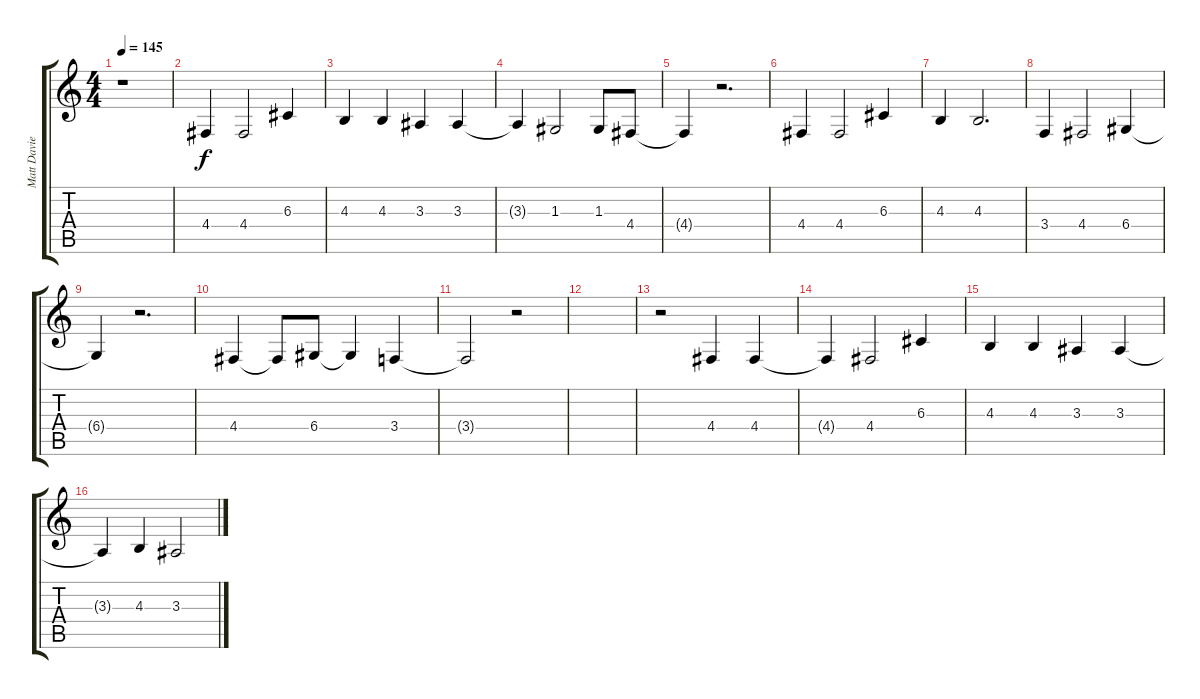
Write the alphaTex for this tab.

\track ("Matt Davies" "Matt Davie") {instrument tuba}
\staff {score tabs}
\tuning (E4 B3 G3 D3 A2 E2) {hide}
\ts (4 4)
\tempo 145
\clef g2
\ks c
r.1{dy f} |
4.4.4 4.4.2 6.3.4 |
4.3.4 4.3.4 3.3.4 3.3.4 |
3.3{t}.4 1.3.2 1.3.8 4.4.8 |
4.4{t}.4 r.2{d} |
4.4.4 4.4.2 6.3.4 |
4.3.4 4.3.2{d} |
3.4.4 4.4.2 6.4.4 |
6.4{t}.4 r.2{d} |
4.4.4 4.4{t}.8 6.4.8 6.4{t}.4 3.4.4 |
3.4{t}.2 r.2 |
|
r.2 4.4.4 4.4.4 |
4.4{t}.4 4.4.2 6.3.4 |
4.3.4 4.3.4 3.3.4 3.3.4 |
3.3{t}.4 4.3.4 3.3.2
